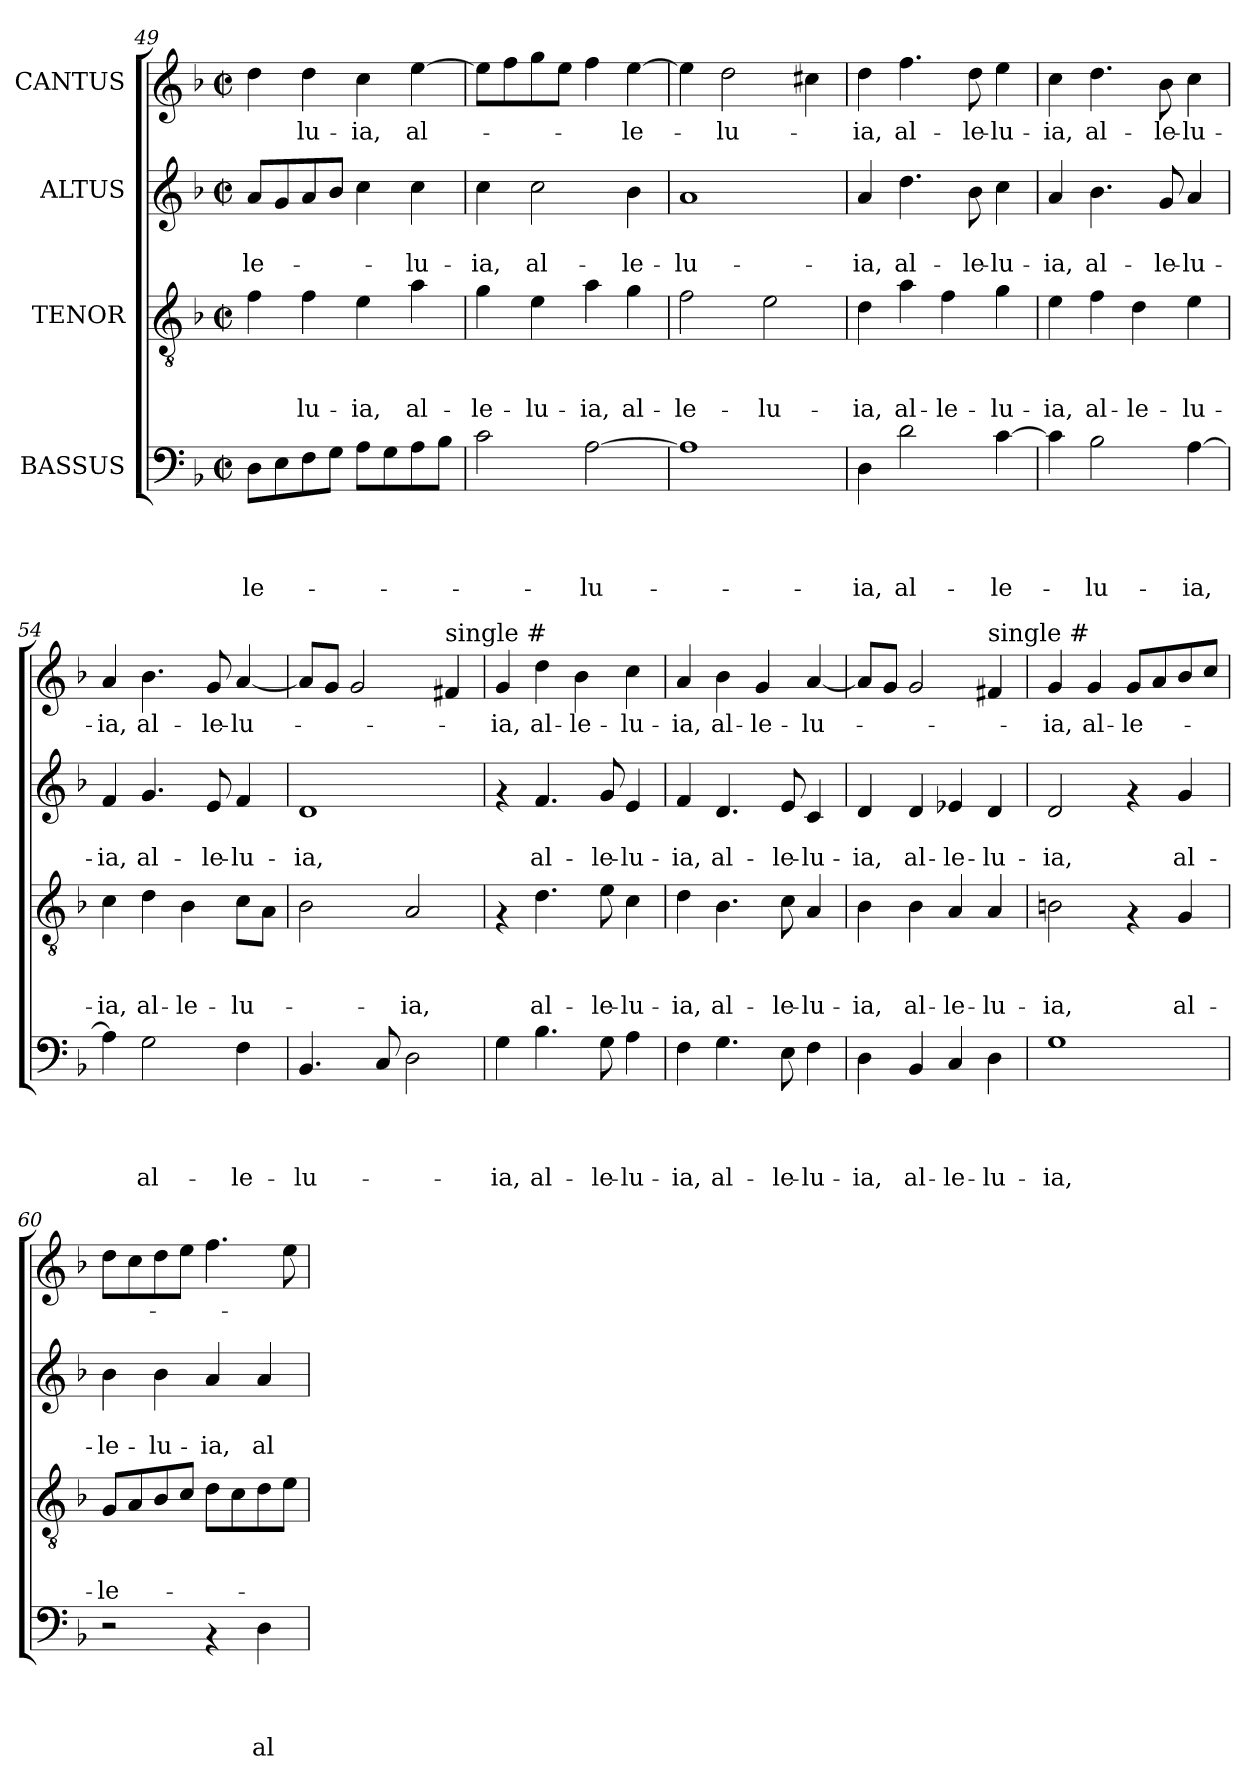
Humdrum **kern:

**kern	**text	**text	**text	**text	**kern	**text	**text	**text	**kern	**text	**text	**kern	**text
*part4	*part4	*part4	*part4	*part4	*part3	*part3	*part3	*part3	*part2	*part2	*part2	*part1	*part1
*staff4	*staff4	*staff4	*staff4	*staff4	*staff3	*staff3	*staff3	*staff3	*staff2	*staff2	*staff2	*staff1	*staff1
*I"BASSUS	*	*	*	*	*I"TENOR	*	*	*	*I"ALTUS	*	*	*I"CANTUS	*
*clefF4	*	*	*	*	*clefGv2	*	*	*	*clefG2	*	*	*clefG2	*
*k[b-]	*	*	*	*	*k[b-]	*	*	*	*k[b-]	*	*	*k[b-]	*
*F:	*	*	*	*	*F:	*	*	*	*F:	*	*	*F:	*
*M2/2	*	*	*	*	*M2/2	*	*	*	*M2/2	*	*	*M2/2	*
*met(c|)	*	*	*	*	*met(c|)	*	*	*	*met(c|)	*	*	*met(c|)	*
=49	=49	=49	=49	=49	=49	=49	=49	=49	=49	=49	=49	=49	=49
!	!	!	!	!LO:LY:b	!	!	!	!	!	!	!LO:LY:b	!	!
8D\L	.	.	.	-le-	4f\	.	.	.	8a/L	.	-le-	4dd\	.
8E\	.	.	.	.	.	.	.	.	8g/	.	.	.	.
!	!	!	!	!	!	!	!	!LO:LY:b	!	!	!	!	!LO:LY:b
8F\	.	.	.	.	4f\	.	.	-lu-	8a/	.	.	4dd\	-lu-
8G\J	.	.	.	.	.	.	.	.	8b-/J	.	.	.	.
!	!	!	!	!	!	!	!	!LO:LY:b	!	!	!	!	!LO:LY:b
8A\L	.	.	.	.	4e\	.	.	-ia,	4cc\	.	.	4cc\	-ia,
8G\	.	.	.	.	.	.	.	.	.	.	.	.	.
!	!	!	!	!	!	!	!	!LO:LY:b	!	!	!LO:LY:b	!	!LO:LY:b
8A\	.	.	.	.	4a\	.	.	al-	4cc\	.	-lu-	[>4ee\	al-
8B-\J	.	.	.	.	.	.	.	.	.	.	.	.	.
=50	=50	=50	=50	=50	=50	=50	=50	=50	=50	=50	=50	=50	=50
!	!	!	!	!	!	!	!	!LO:LY:b	!	!	!LO:LY:b	!	!
2c\	.	.	.	.	4g\	.	.	-le-	4cc\	.	-ia,	8ee\L]	.
.	.	.	.	.	.	.	.	.	.	.	.	8ff\	.
!	!	!	!	!	!	!	!	!LO:LY:b	!	!	!LO:LY:b	!	!
.	.	.	.	.	4e\	.	.	-lu-	2cc\	.	al-	8gg\	.
.	.	.	.	.	.	.	.	.	.	.	.	8ee\J	.
!	!	!	!	!LO:LY:b	!	!	!	!LO:LY:b	!	!	!	!	!
[>2A\	.	.	.	-lu-	4a\	.	.	-ia,	.	.	.	4ff\	.
!	!	!	!	!	!	!	!	!LO:LY:b	!	!	!LO:LY:b	!	!LO:LY:b
.	.	.	.	.	4g\	.	.	al-	4b-\	.	-le-	[>4ee\	-le-
!!LO:PB:g=z
=51	=51	=51	=51	=51	=51	=51	=51	=51	=51	=51	=51	=51	=51
!	!	!	!	!	!	!	!	!LO:LY:b	!	!	!LO:LY:b	!	!
1A]	.	.	.	.	2f\	.	.	-le-	1a	.	-lu-	4ee\]	.
!	!	!	!	!	!	!	!	!	!	!	!	!	!LO:LY:b
.	.	.	.	.	.	.	.	.	.	.	.	2dd\	-lu-
!	!	!	!	!	!	!	!	!LO:LY:b	!	!	!	!	!
.	.	.	.	.	2e\	.	.	-lu-	.	.	.	.	.
.	.	.	.	.	.	.	.	.	.	.	.	4cc#X\	.
=52	=52	=52	=52	=52	=52	=52	=52	=52	=52	=52	=52	=52	=52
!	!	!	!	!LO:LY:b	!	!	!	!LO:LY:b	!	!	!LO:LY:b	!	!LO:LY:b
4D\	.	.	.	-ia,	4d\	.	.	-ia,	4a/	.	-ia,	4dd\	-ia,
!	!	!	!	!LO:LY:b	!	!	!	!LO:LY:b	!	!	!LO:LY:b	!	!LO:LY:b
2d\	.	.	.	al-	4a\	.	.	al-	4.dd\	.	al-	4.ff\	al-
!	!	!	!	!	!	!	!	!LO:LY:b	!	!	!	!	!
.	.	.	.	.	4f\	.	.	-le-	.	.	.	.	.
!	!	!	!	!	!	!	!	!	!	!	!LO:LY:b	!	!LO:LY:b
.	.	.	.	.	.	.	.	.	8b-\	.	-le-	8dd\	-le-
!	!	!	!	!LO:LY:b	!	!	!	!LO:LY:b	!	!	!LO:LY:b	!	!LO:LY:b
[>4c\	.	.	.	-le-	4g\	.	.	-lu-	4cc\	.	-lu-	4ee\	-lu-
=53	=53	=53	=53	=53	=53	=53	=53	=53	=53	=53	=53	=53	=53
!	!	!	!	!	!	!	!	!LO:LY:b	!	!	!LO:LY:b	!	!LO:LY:b
4c\]	.	.	.	.	4e\	.	.	-ia,	4a/	.	-ia,	4cc\	-ia,
!	!	!	!	!LO:LY:b	!	!	!	!LO:LY:b	!	!	!LO:LY:b	!	!LO:LY:b
2B-\	.	.	.	-lu-	4f\	.	.	al-	4.b-\	.	al-	4.dd\	al-
!	!	!	!	!	!	!	!	!LO:LY:b	!	!	!	!	!
.	.	.	.	.	4d\	.	.	-le-	.	.	.	.	.
!	!	!	!	!	!	!	!	!	!	!	!LO:LY:b	!	!LO:LY:b
.	.	.	.	.	.	.	.	.	8g/	.	-le-	8b-\	-le-
!	!	!	!	!LO:LY:b	!	!	!	!LO:LY:b	!	!	!LO:LY:b	!	!LO:LY:b
[>4A\	.	.	.	-ia,	4e\	.	.	-lu-	4a/	.	-lu-	4cc\	-lu-
=54	=54	=54	=54	=54	=54	=54	=54	=54	=54	=54	=54	=54	=54
!	!	!	!	!	!	!	!	!LO:LY:b	!	!	!LO:LY:b	!	!LO:LY:b
4A\]	.	.	.	.	4c\	.	.	-ia,	4f/	.	-ia,	4a/	-ia,
!	!	!	!	!LO:LY:b	!	!	!	!LO:LY:b	!	!	!LO:LY:b	!	!LO:LY:b
2G\	.	.	.	al-	4d\	.	.	al-	4.g/	.	al-	4.b-\	al-
!	!	!	!	!	!	!	!	!LO:LY:b	!	!	!	!	!
.	.	.	.	.	4B-\	.	.	-le-	.	.	.	.	.
!	!	!	!	!	!	!	!	!	!	!	!LO:LY:b	!	!LO:LY:b
.	.	.	.	.	.	.	.	.	8e/	.	-le-	8g/	-le-
!	!	!	!	!LO:LY:b	!	!	!	!LO:LY:b	!	!	!LO:LY:b	!	!LO:LY:b
4F\	.	.	.	-le-	8c\L	.	.	-lu-	4f/	.	-lu-	[<4a/	-lu-
.	.	.	.	.	8A\J	.	.	.	.	.	.	.	.
=55	=55	=55	=55	=55	=55	=55	=55	=55	=55	=55	=55	=55	=55
!	!	!	!	!LO:LY:b	!	!	!	!	!	!	!LO:LY:b	!	!
4.BB-/	.	.	.	-lu-	2B-\	.	.	.	1d	.	-ia,	8a/L]	.
.	.	.	.	.	.	.	.	.	.	.	.	8g/J	.
.	.	.	.	.	.	.	.	.	.	.	.	2g/	.
8C/	.	.	.	.	.	.	.	.	.	.	.	.	.
!	!	!	!	!	!	!	!	!LO:LY:b	!	!	!	!	!
2D\	.	.	.	.	2A/	.	.	-ia,	.	.	.	.	.
!	!	!	!	!	!	!	!	!	!	!	!	!LO:TX:a:t=single #	!
.	.	.	.	.	.	.	.	.	.	.	.	4f#/	.
=56	=56	=56	=56	=56	=56	=56	=56	=56	=56	=56	=56	=56	=56
!	!	!	!	!LO:LY:b	!	!	!	!	!	!	!	!	!LO:LY:b
4G\	.	.	.	-ia,	4rF	.	.	.	4rf	.	.	4g/	-ia,
!	!	!	!	!LO:LY:b	!	!	!	!LO:LY:b	!	!	!LO:LY:b	!	!LO:LY:b
4.B-\	.	.	.	al-	4.d\	.	.	al-	4.f/	.	al-	4dd\	al-
!	!	!	!	!	!	!	!	!	!	!	!	!	!LO:LY:b
.	.	.	.	.	.	.	.	.	.	.	.	4b-\	-le-
!	!	!	!	!LO:LY:b	!	!	!	!LO:LY:b	!	!	!LO:LY:b	!	!
8G\	.	.	.	-le-	8e\	.	.	-le-	8g/	.	-le-	.	.
!	!	!	!	!LO:LY:b	!	!	!	!LO:LY:b	!	!	!LO:LY:b	!	!LO:LY:b
4A\	.	.	.	-lu-	4c\	.	.	-lu-	4e/	.	-lu-	4cc\	-lu-
=57	=57	=57	=57	=57	=57	=57	=57	=57	=57	=57	=57	=57	=57
!	!	!	!	!LO:LY:b	!	!	!	!LO:LY:b	!	!	!LO:LY:b	!	!LO:LY:b
4F\	.	.	.	-ia,	4d\	.	.	-ia,	4f/	.	-ia,	4a/	-ia,
!	!	!	!	!LO:LY:b	!	!	!	!LO:LY:b	!	!	!LO:LY:b	!	!LO:LY:b
4.G\	.	.	.	al-	4.B-\	.	.	al-	4.d/	.	al-	4b-\	al-
!	!	!	!	!	!	!	!	!	!	!	!	!	!LO:LY:b
.	.	.	.	.	.	.	.	.	.	.	.	4g/	-le-
!	!	!	!	!LO:LY:b	!	!	!	!LO:LY:b	!	!	!LO:LY:b	!	!
8E\	.	.	.	-le-	8c\	.	.	-le-	8e/	.	-le-	.	.
!	!	!	!	!LO:LY:b	!	!	!	!LO:LY:b	!	!	!LO:LY:b	!	!LO:LY:b
4F\	.	.	.	-lu-	4A/	.	.	-lu-	4c/	.	-lu-	[<4a/	-lu-
!!LO:LB:g=z
=58	=58	=58	=58	=58	=58	=58	=58	=58	=58	=58	=58	=58	=58
!	!	!	!	!LO:LY:b	!	!	!	!LO:LY:b	!	!	!LO:LY:b	!	!
4D\	.	.	.	-ia,	4B-\	.	.	-ia,	4d/	.	-ia,	8a/L]	.
.	.	.	.	.	.	.	.	.	.	.	.	8g/J	.
!	!	!	!	!LO:LY:b	!	!	!	!LO:LY:b	!	!	!LO:LY:b	!	!
4BB-/	.	.	.	al-	4B-\	.	.	al-	4d/	.	al-	2g/	.
!	!	!	!	!LO:LY:b	!	!	!	!LO:LY:b	!	!	!LO:LY:b	!	!
4C/	.	.	.	-le-	4A/	.	.	-le-	4e-X/	.	-le-	.	.
!	!	!	!	!	!	!	!	!	!	!	!	!LO:TX:a:t=single #	!
!	!	!	!	!LO:LY:b	!	!	!	!LO:LY:b	!	!	!LO:LY:b	!	!
4D\	.	.	.	-lu-	4A/	.	.	-lu-	4d/	.	-lu-	4f#/	.
=59	=59	=59	=59	=59	=59	=59	=59	=59	=59	=59	=59	=59	=59
!	!	!	!	!LO:LY:b	!	!	!	!LO:LY:b	!	!	!LO:LY:b	!	!LO:LY:b
1G	.	.	.	-ia,	2Bn\	.	.	-ia,	2d/	.	-ia,	4g/	-ia,
!	!	!	!	!	!	!	!	!	!	!	!	!	!LO:LY:b
.	.	.	.	.	.	.	.	.	.	.	.	4g/	al-
!	!	!	!	!	!	!	!	!	!	!	!	!	!LO:LY:b
.	.	.	.	.	4rF	.	.	.	4rf	.	.	8g/L	-le-
.	.	.	.	.	.	.	.	.	.	.	.	8a/	.
!	!	!	!	!	!	!	!	!LO:LY:b	!	!	!LO:LY:b	!	!
.	.	.	.	.	4G/	.	.	al-	4g/	.	al-	8b-/	.
.	.	.	.	.	.	.	.	.	.	.	.	8cc/J	.
=60	=60	=60	=60	=60	=60	=60	=60	=60	=60	=60	=60	=60	=60
!	!	!	!	!	!	!	!	!LO:LY:b	!	!	!LO:LY:b	!	!
2r	.	.	.	.	8G/L	.	.	-le-	4b-\	.	-le-	8dd\L	.
.	.	.	.	.	8A/	.	.	.	.	.	.	8cc\	.
!	!	!	!	!	!	!	!	!	!	!	!LO:LY:b	!	!
.	.	.	.	.	8B-/	.	.	.	4b-\	.	-lu-	8dd\	.
.	.	.	.	.	8c/J	.	.	.	.	.	.	8ee\J	.
!	!	!	!	!	!	!	!	!	!	!	!LO:LY:b	!	!
4rAA	.	.	.	.	8d\L	.	.	.	4a/	.	-ia,	4.ff\	.
.	.	.	.	.	8c\	.	.	.	.	.	.	.	.
!	!	!	!	!LO:LY:b	!	!	!	!	!	!	!LO:LY:b	!	!
4D\	.	.	.	al-	8d\	.	.	.	4a/	.	al-	.	.
.	.	.	.	.	8e\J	.	.	.	.	.	.	8ee\	.
=	=	=	=	=	=	=	=	=	=	=	=	=	=
*-	*-	*-	*-	*-	*-	*-	*-	*-	*-	*-	*-	*-	*-
